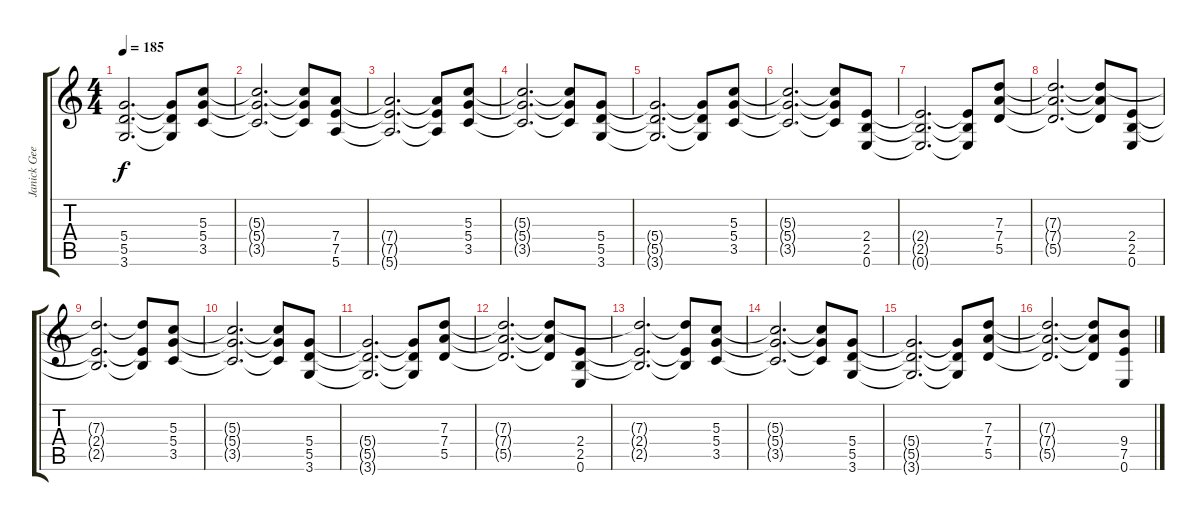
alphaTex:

\track ("Janick Geers" "Janick Gee") {instrument overdrivenguitar}
\staff {score tabs}
\tuning (E4 B3 G3 D3 A2 E2) {hide}
\ts (4 4)
\tempo 185
\clef g2
\ks c
(5.4{t} 5.5{t} 3.6{t}).2{d dy f} (5.4{t} 5.5{t} 3.6{t}).8 (5.3 5.4 3.5).8 |
(5.3{t} 5.4{t} 3.5{t}).2{d} (5.3{t} 5.4{t} 3.5{t}).8 (7.4 7.5 5.6).8 |
(7.4{t} 7.5{t} 5.6{t}).2{d} (7.4{t} 7.5{t} 5.6{t}).8 (5.3 5.4 3.5).8 |
(5.3{t} 5.4{t} 3.5{t}).2{d} (5.3{t} 5.4{t} 3.5{t}).8 (5.4 5.5 3.6).8 |
(5.4{t} 5.5{t} 3.6{t}).2{d} (5.4{t} 5.5{t} 3.6{t}).8 (5.3 5.4 3.5).8 |
(5.3{t} 5.4{t} 3.5{t}).2{d} (5.3{t} 5.4{t} 3.5{t}).8 (2.4 2.5 0.6).8 |
(2.4{t} 2.5{t} 0.6{t}).2{d} (2.4{t} 2.5{t} 0.6{t}).8 (7.3 7.4 5.5).8 |
(7.3{t} 7.4{t} 5.5{t}).2{d} (7.3{t} 7.4{t} 5.5{t}).8 (2.4 2.5 0.6).8 |
(7.3{t} 2.4{t} 2.5{t}).2{d} (7.3{t} 2.4{t} 2.5{t}).8 (5.3 5.4 3.5).8 |
(5.3{t} 5.4{t} 3.5{t}).2{d} (5.3{t} 5.4{t} 3.5{t}).8 (5.4 5.5 3.6).8 |
(5.4{t} 5.5{t} 3.6{t}).2{d} (5.4{t} 5.5{t} 3.6{t}).8 (7.3 7.4 5.5).8 |
(7.3{t} 7.4{t} 5.5{t}).2{d} (7.3{t} 7.4{t} 5.5{t}).8 (2.4 2.5 0.6).8 |
(7.3{t} 2.4{t} 2.5{t}).2{d} (7.3{t} 2.4{t} 2.5{t}).8 (5.3 5.4 3.5).8 |
(5.3{t} 5.4{t} 3.5{t}).2{d} (5.3{t} 5.4{t} 3.5{t}).8 (5.4 5.5 3.6).8 |
(5.4{t} 5.5{t} 3.6{t}).2{d} (5.4{t} 5.5{t} 3.6{t}).8 (7.3 7.4 5.5).8 |
(7.3{t} 7.4{t} 5.5{t}).2{d} (7.3{t} 7.4{t} 5.5{t}).8 (9.4 7.5 0.6).8
